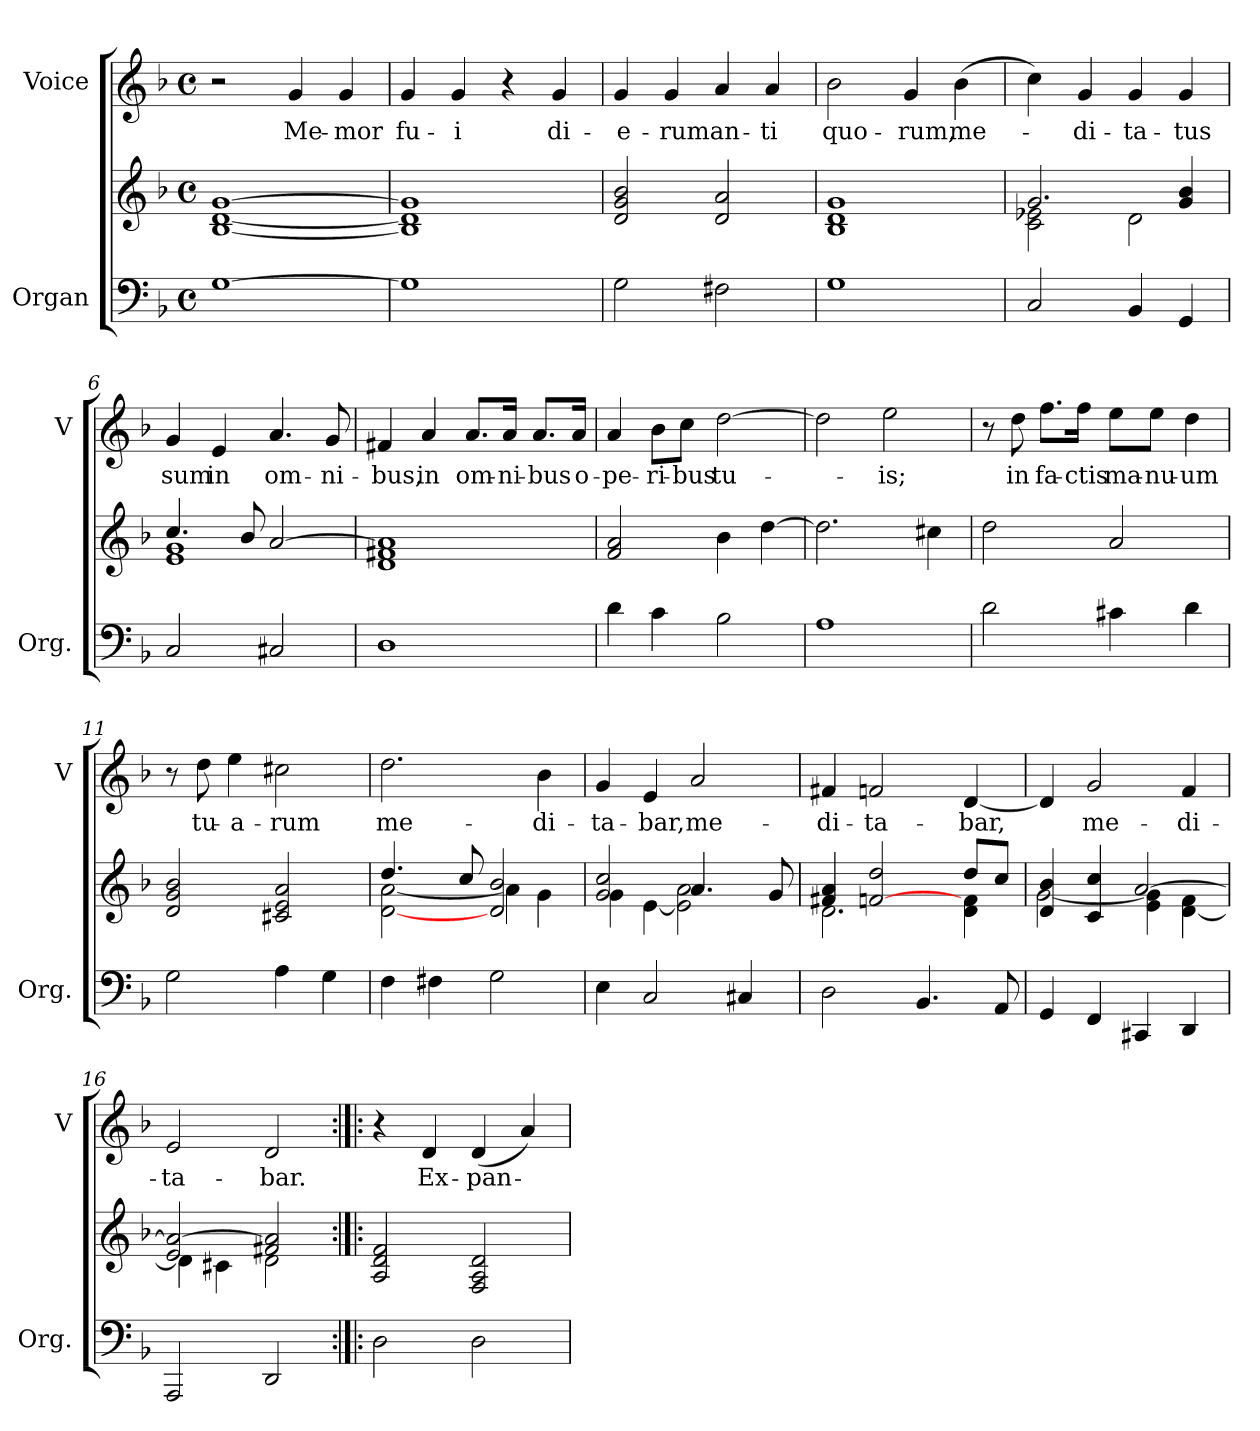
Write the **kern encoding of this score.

**kern	**kern	**kern	**text
*part2	*part2	*part1	*part1
*staff3	*staff2	*staff1	*staff1
*I"Organ	*	*I"Voice	*
*I'Org.	*	*I'V	*
*clefF4	*clefG2	*clefG2	*
*k[b-]	*k[b-]	*k[b-]	*
*F:	*F:	*F:	*
*M4/4	*M4/4	*M4/4	*
*met(c)	*met(c)	*met(c)	*
=1	=1	=1	=1
[1G	[1B- [1d [1g	2r	.
!	!	!	!LO:LY:b
.	.	4g/	Me-
!	!	!	!LO:LY:b
.	.	4g/	-mor
=2	=2	=2	=2
!	!	!	!LO:LY:b
1G]	1B-] 1d] 1g]	4g/	fu-
!	!	!	!LO:LY:b
.	.	4g/	-i
.	.	4r	.
!	!	!	!LO:LY:b
.	.	4g/	di-
=3	=3	=3	=3
!	!	!	!LO:LY:b
2G\	2d/ 2g/ 2b-/	4g/	-e-
!	!	!	!LO:LY:b
.	.	4g/	-rum
!	!	!	!LO:LY:b
2F#X\	2d/ 2a/	4a/	an-
!	!	!	!LO:LY:b
.	.	4a/	-ti
=4	=4	=4	=4
!	!	!	!LO:LY:b
1G	1B- 1d 1g	2b-\	quo-
!	!	!	!LO:LY:b
.	.	4g/	-rum,
!	!	!	!LO:LY:b
.	.	(>4b-\	me-
=5	=5	=5	=5
*	*^	*	*
2C/	2.g/	2c\ 2e-X\	4cc\)	.
!	!	!	!	!LO:LY:b
.	.	.	4g/	-di-
!	!	!	!	!LO:LY:b
4BB-/	.	2d\	4g/	-ta-
!	!	!	!	!LO:LY:b
4GG/	4g/ 4b-/	.	4g/	-tus
!!LO:LB:g=z
=6	=6	=6	=6	=6
!	!	!	!	!LO:LY:b
2C/	4.cc/	1e 1g	4g/	sum
!	!	!	!	!LO:LY:b
.	.	.	4e/	in
.	8b-/	.	.	.
!	!	!	!	!LO:LY:b
2C#X/	[>2a/	.	4.a/	om-
!	!	!	!	!LO:LY:b
.	.	.	8g/	-ni-
*	*v	*v	*	*
=7	=7	=7	=7
!	!	!	!LO:LY:b
1D	1d 1f#X 1a]	4f#X/	-bus,
!	!	!	!LO:LY:b
.	.	4a/	in
!	!	!	!LO:LY:b
.	.	8.a/L	om-
!	!	!	!LO:LY:b
.	.	16a/Jk	-ni-
!	!	!	!LO:LY:b
.	.	8.a/L	-bus
!	!	!	!LO:LY:b
.	.	16a/Jk	o-
=8	=8	=8	=8
!	!	!	!LO:LY:b
4d\	2f/ 2a/	4a/	-pe-
!	!	!	!LO:LY:b
4c\	.	8b-\L	-ri-
!	!	!	!LO:LY:b
.	.	8cc\J	-bus
!	!	!	!LO:LY:b
2B-\	4b-\	[2dd\	tu-
.	[4dd\	.	.
=9	=9	=9	=9
1A	2.dd\]	2dd\]	.
!	!	!	!LO:LY:b
.	.	2ee\	-is;
.	4cc#X\	.	.
=10	=10	=10	=10
2d\	2dd\	8r	.
!	!	!	!LO:LY:b
.	.	8dd\	in
!	!	!	!LO:LY:b
.	.	8.ff\L	fa-
!	!	!	!LO:LY:b
.	.	16ff\Jk	-ctis
!	!	!	!LO:LY:b
4c#X\	2a/	8ee\L	ma-
!	!	!	!LO:LY:b
.	.	8ee\J	-nu-
!	!	!	!LO:LY:b
4d\	.	4dd\	-um
!!LO:LB:g=z
=11	=11	=11	=11
2G\	2d/ 2g/ 2b-/	8r	.
!	!	!	!LO:LY:b
.	.	8dd\	tu-
!	!	!	!LO:LY:b
.	.	4ee\	-a-
!	!	!	!LO:LY:b
4A\	2c#X/ 2e/ 2a/	2cc#X\	-rum
4G\	.	.	.
=12	=12	=12	=12
*	*^	*	*
!	!	!	!	!LO:LY:b
4F\	4.dd/	[<2d\ [<2a\	2.dd\	me-
4F#X\	.	.	.	.
.	8cc/	.	.	.
2G\	2d/ 2b-/	4a\]	.	.
!	!	!	!	!LO:LY:b
.	.	4g\	4b-\	-di-
=13	=13	=13	=13	=13
!	!	!	!	!LO:LY:b
4E\	2g/ 2cc/	4g\	4g/	-ta-
!	!	!	!	!LO:LY:b
2C/	.	[<4e\	4e/	-bar,
!	!	!	!	!LO:LY:b
.	4.a/	2e\] 2a\	2a/	me-
4C#X/	.	.	.	.
.	8g/	.	.	.
=14	=14	=14	=14	=14
!	!	!	!	!LO:LY:b
2D\	4f#X/ 4a/	2.d\	4f#X/	-di-
!	!	!	!	!LO:LY:b
.	[>2fn/ 2dd/	.	2fn/	-ta-
4.BB-/	.	.	.	.
!	!	!	!	!LO:LY:b
.	8dd/L	4d\ 4f\	[4d/	-bar,
8AA/	8cc/J	.	.	.
=15	=15	=15	=15	=15
4GG/	4d/ 4b-/	[<2g\	4d/]	.
!	!	!	!	!LO:LY:b
4FF/	4c/ 4cc/	.	2g/	me-
4CC#X/	[>2a/	4e\ 4g\]	.	.
!	!	!	!	!LO:LY:b
4DD/	.	[<4d\ 4f\	4f/	-di-
=16	=16	=16	=16	=16
!	!	!	!	!LO:LY:b
2AAA/	2e/ 2a/_	4d\]	2e/	-ta-
.	.	4c#X\	.	.
!	!	!	!	!LO:LY:b
2DD/	2f#X/ 2a/]	2d\	2d/	-bar.
*	*v	*v	*	*
!!LO:PB:g=z
=17:|!|:	=17:|!|:	=17:|!|:	=17:|!|:
2D\	2A/ 2d/ 2f/	4r	.
!	!	!	!LO:LY:b
.	.	4d/	Ex-
!	!	!	!LO:LY:b
2D\	2F/ 2A/ 2d/	(<4d/	-pan-
.	.	4a/)	.
=	=	=	=
*-	*-	*-	*-
